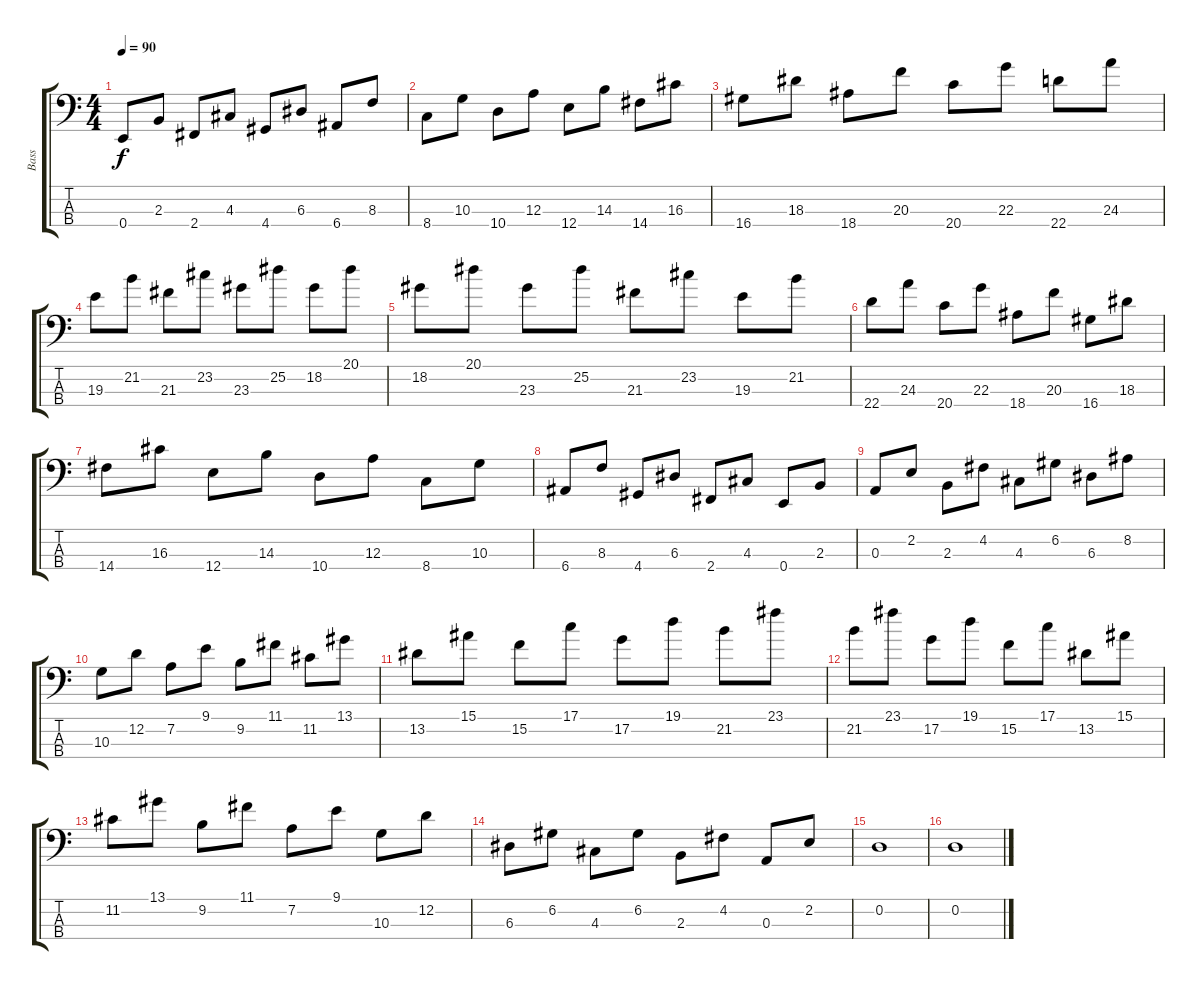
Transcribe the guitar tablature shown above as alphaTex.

\track ("Bass" "Bass") {instrument electricbassfinger}
\staff {score tabs}
\tuning (G2 D2 A1 E1) {hide}
\ts (4 4)
\tempo 90
\clef f4
\ks c
0.4.8{dy f} 2.3.8 2.4.8 4.3.8 4.4.8 6.3.8 6.4.8 8.3.8 |
8.4.8 10.3.8 10.4.8 12.3.8 12.4.8 14.3.8 14.4.8 16.3.8 |
16.4.8 18.3.8 18.4.8 20.3.8 20.4.8 22.3.8 22.4.8 24.3.8 |
19.3.8 21.2.8 21.3.8 23.2.8 23.3.8 25.2.8 18.2.8 20.1.8 |
18.2.8 20.1.8 23.3.8 25.2.8 21.3.8 23.2.8 19.3.8 21.2.8 |
22.4.8 24.3.8 20.4.8 22.3.8 18.4.8 20.3.8 16.4.8 18.3.8 |
14.4.8 16.3.8 12.4.8 14.3.8 10.4.8 12.3.8 8.4.8 10.3.8 |
6.4.8 8.3.8 4.4.8 6.3.8 2.4.8 4.3.8 0.4.8 2.3.8 |
0.3.8 2.2.8 2.3.8 4.2.8 4.3.8 6.2.8 6.3.8 8.2.8 |
10.3.8 12.2.8 7.2.8 9.1.8 9.2.8 11.1.8 11.2.8 13.1.8 |
13.2.8 15.1.8 15.2.8 17.1.8 17.2.8 19.1.8 21.2.8 23.1.8 |
21.2.8 23.1.8 17.2.8 19.1.8 15.2.8 17.1.8 13.2.8 15.1.8 |
11.2.8 13.1.8 9.2.8 11.1.8 7.2.8 9.1.8 10.3.8 12.2.8 |
6.3.8 6.2.8 4.3.8 6.2.8 2.3.8 4.2.8 0.3.8 2.2.8 |
0.2.1 |
0.2.1
